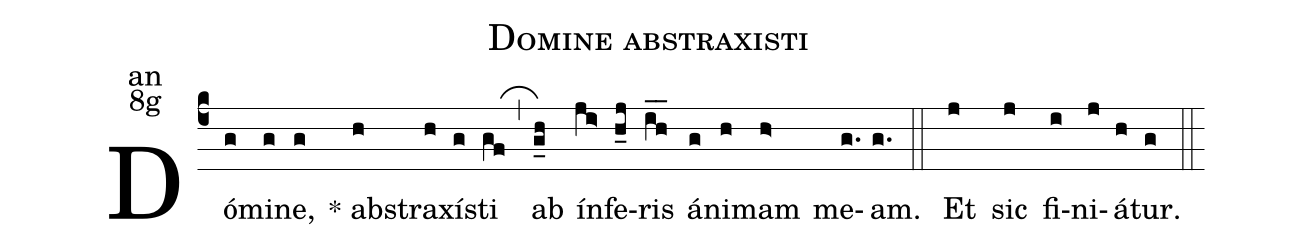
name:Domine abstraxisti;
office-part:an;
mode:8g;
%%
(c4) Dó(g)mi(g)ne,(g) <sp>*</sp> ab(h)stra(h)xí(g)sti(gf) (,_)
ab(g_h) ín(ji>)fe(h_j)ris(ih__) á(g)ni(h)mam(h>) me(g.)am.(g.) (::)
<eu>  Et(j) sic(j) fi(i)ni(j)á(h)tur.(g) </eu> (::)
